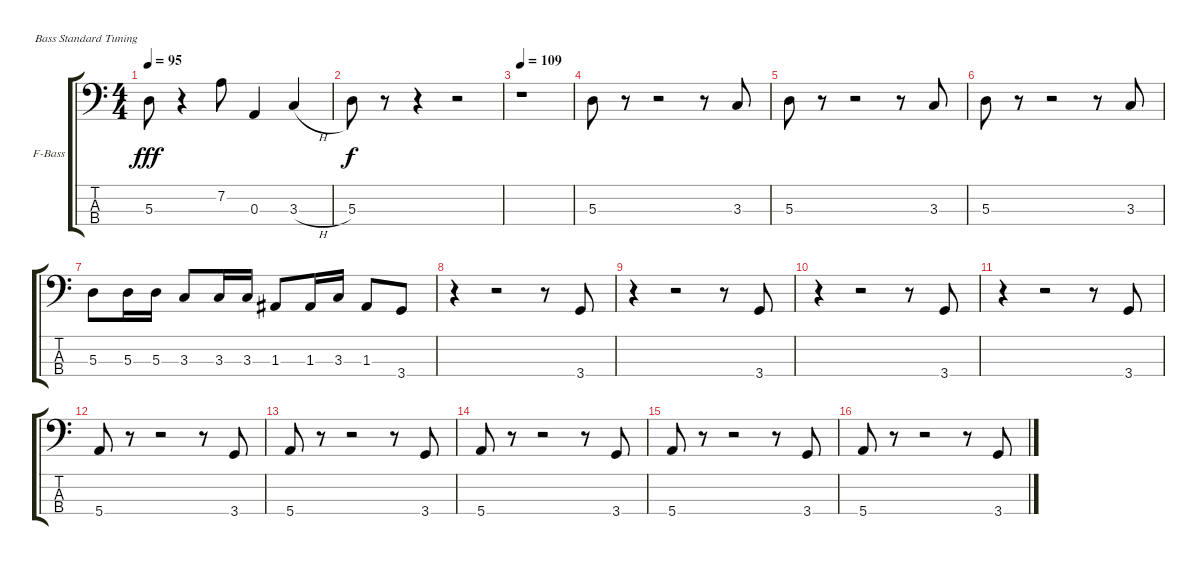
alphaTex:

\bracketExtendMode groupsimilarinstruments
\firstSystemTrackNameOrientation horizontal
\otherSystemsTrackNameOrientation horizontal
\track ("Bass" "F-Bass") {instrument fretlessbass}
\staff {score tabs}
\tuning (G2 D2 A1 E1)
\ts (4 4)
\tempo 95
\clef f4
\ks c
5.3.8{dy fff} r.4 7.2.8 0.3.4 3.3{h}.4 |
5.3.8{dy f} r.8 r.4 r.2 |
\tempo 109
r.1 |
5.3.8 r.8 r.2 r.8 3.3.8 |
5.3.8 r.8 r.2 r.8 3.3.8 |
5.3.8 r.8 r.2 r.8 3.3.8 |
5.3.8 5.3.16 5.3.16 3.3.8 3.3.16 3.3.16 1.3.8 1.3.16 3.3.16 1.3.8 3.4.8 |
r.4 r.2 r.8 3.4.8 |
r.4 r.2 r.8 3.4.8 |
r.4 r.2 r.8 3.4.8 |
r.4 r.2 r.8 3.4.8 |
5.4.8 r.8 r.2 r.8 3.4.8 |
5.4.8 r.8 r.2 r.8 3.4.8 |
5.4.8 r.8 r.2 r.8 3.4.8 |
5.4.8 r.8 r.2 r.8 3.4.8 |
5.4.8 r.8 r.2 r.8 3.4.8
